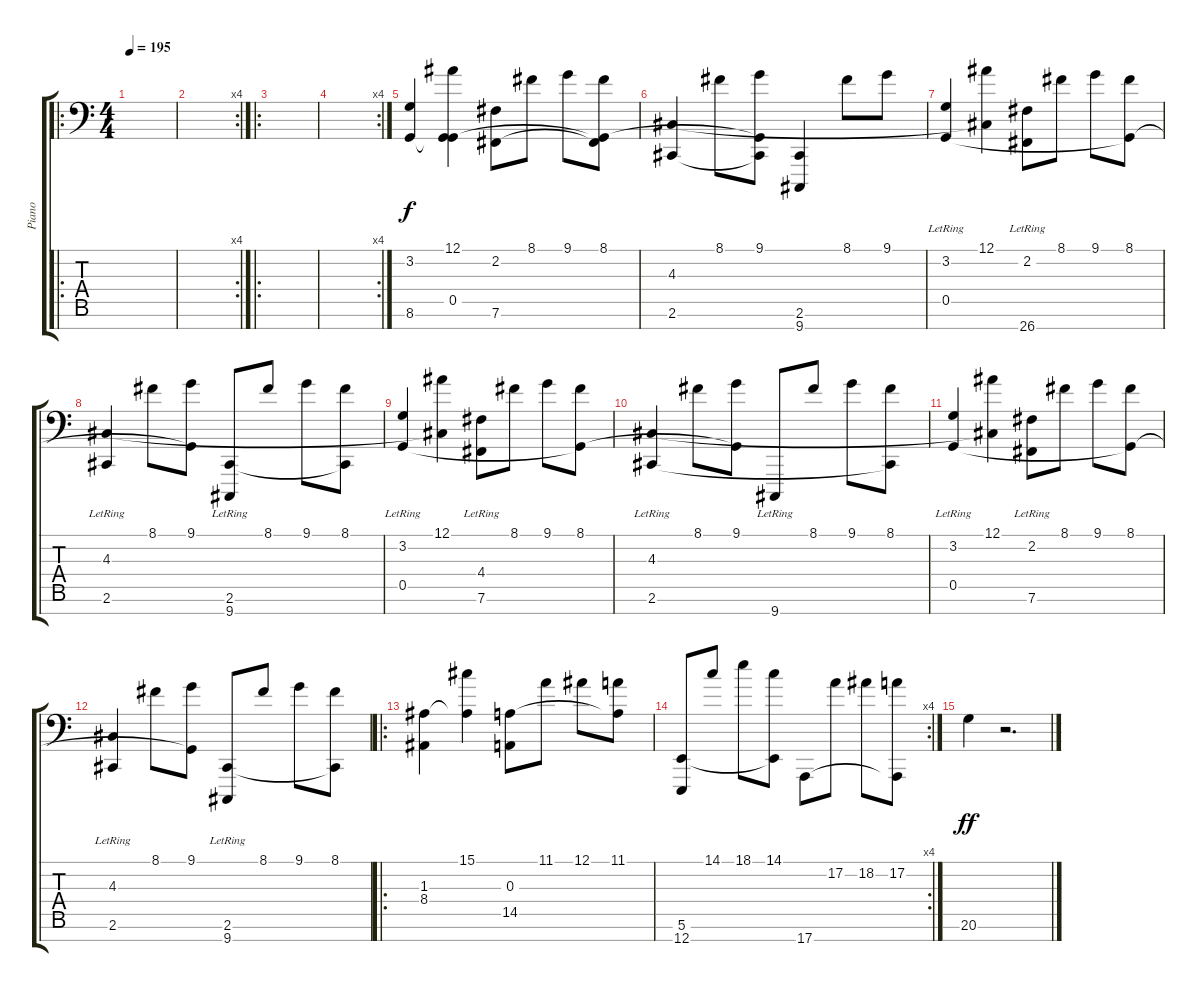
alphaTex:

\track ("Piano" "Piano") {instrument honkytonkpiano}
\staff {score tabs}
\tuning (Bb3 E3 A2 D3 G2 B1 E0) {hide}
\ro
\ts (4 4)
\tempo 195
\clef f4
\ks c
|
\rc 4
|
\ro
|
\rc 4
|
(3.2 8.6).4 (12.1 0.5 8.6{t}).4 (2.2 7.6).8 8.1.8 9.1.8 (8.1 0.5{t} 7.6{t}).8 |
(4.3 2.6).4 8.1.8 (9.1 0.5{t} 2.6{t}).8 (2.6 9.7).4 8.1.8 9.1.8 |
(3.2 0.5{lr}).4 (12.1 4.3{t}).4 (2.2 26.7{lr}).8 8.1.8 9.1.8 (8.1 0.5{t}).8 |
(4.3 2.6{lr}).4 8.1.8 (9.1 0.5{t}).8 (2.6 9.7{lr}).8 8.1.8 9.1.8 (8.1 2.6{t}).8 |
(3.2 0.5{lr}).4 (12.1 4.3{t}).4 (4.4 7.6{lr}).8 8.1.8 9.1.8 (8.1 0.5{t}).8 |
(4.3 2.6{lr}).4 8.1.8 (9.1 0.5{t}).8 9.7{lr}.8 8.1.8 9.1.8 (8.1 2.6{t}).8 |
(3.2 0.5{lr}).4 (12.1 4.3{t}).4 (2.2 7.6{lr}).8 8.1.8 9.1.8 (8.1 0.5{t}).8 |
(4.3 2.6{lr}).4 8.1.8 (9.1 0.5{t}).8 (2.6 9.7{lr}).8 8.1.8 9.1.8 (8.1 2.6{t}).8 |
\ro
(1.3 8.4).4 (15.1 8.4{t}).4 (0.3 14.5).8 11.1.8 12.1.8 (11.1 14.5{t}).8 |
\rc 4
(5.6 12.7).8 14.1.8 18.1.8 (14.1 5.6{t}).8 17.7.8 17.2.8 18.2.8 (17.2 17.7{t}).8 |
20.6.4{dy ff} r.2{d}
